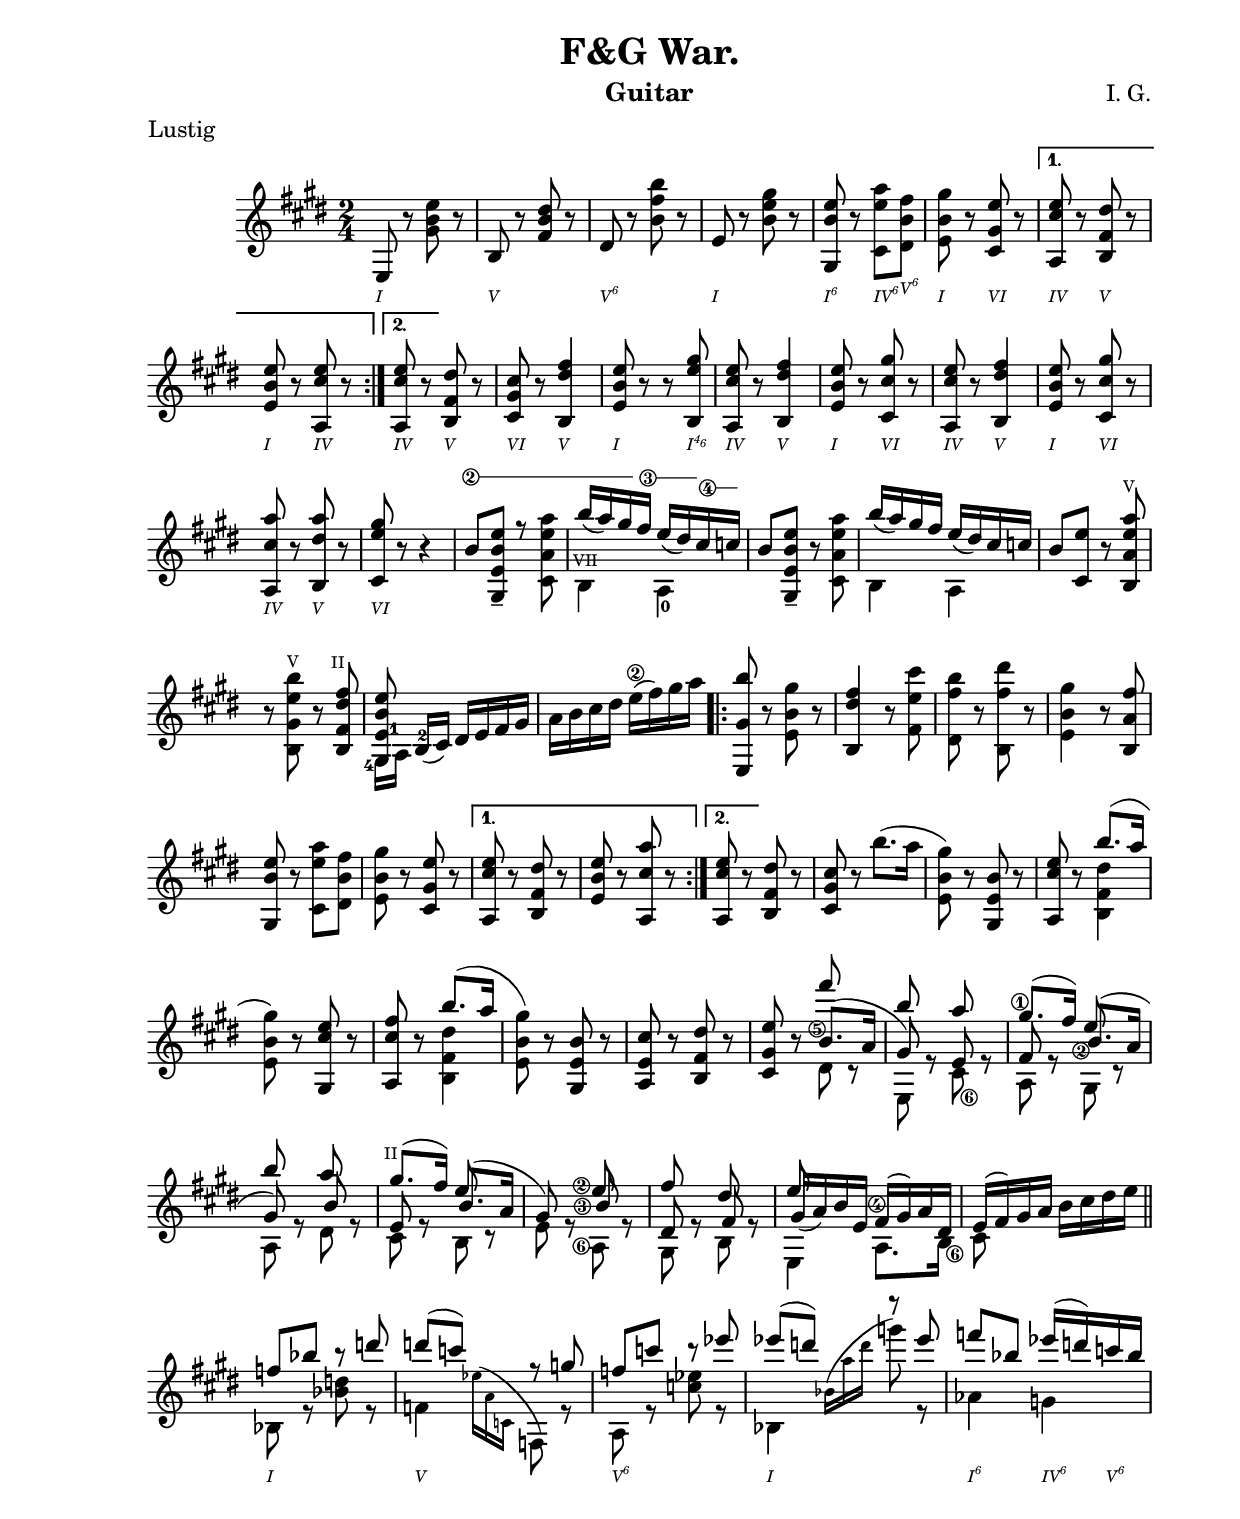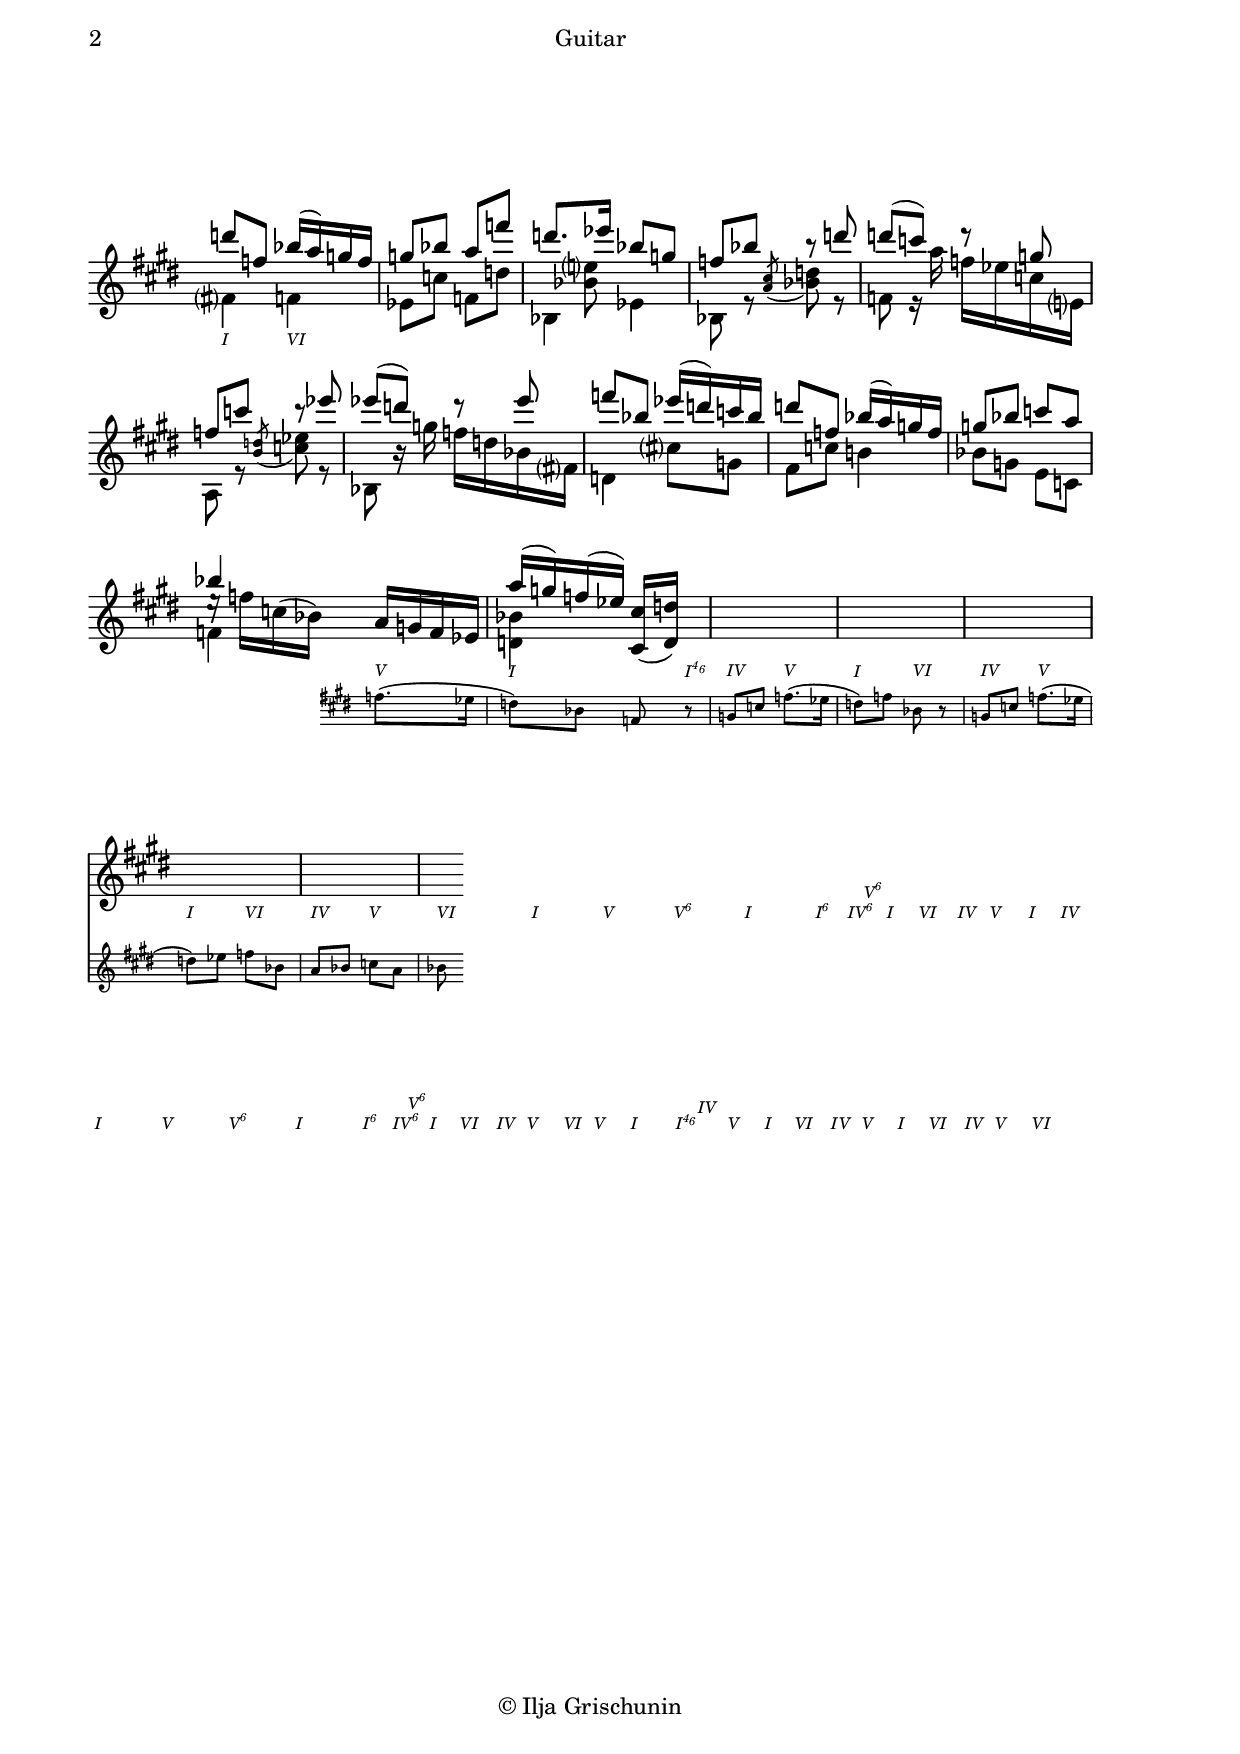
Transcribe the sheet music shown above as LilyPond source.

\version "2.19.15"

\language "deutsch"

\header {
  title = "F&G War."
  instrument = "Guitar"
  meter = "Lustig"
  composer = "I. G."
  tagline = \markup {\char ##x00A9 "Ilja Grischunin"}
}

\paper {
  #(set-paper-size "a4")
  top-system-spacing.basic-distance = #25
  top-markup-spacing.basic-distance = #8
  markup-system-spacing.basic-distance = #8
  system-system-spacing.basic-distance = #16
  last-bottom-spacing.basic-distance = #25
  two-sided = ##t
  inner-margin = 25
  outer-margin = 15
}

\layout {
  \context {
    \Score
    \remove "Bar_number_engraver"
  }
}

\version "2.19.15"

\language "deutsch"

stringNumberSpanner =
#(define-music-function (parser location StringNumber) (string?)
   #{
     \override TextSpanner.style = #'solid
     \override TextSpanner.font-size = #-5
     \override TextSpanner.bound-details.left.stencil-align-dir-y = #CENTER
     \override TextSpanner.bound-details.left.text = \markup { \circle \number #StringNumber }
   #})

FO = #(define-music-function (parser location offsetX offsetY)(number? number?)
        #{
          \once \override Voice.Fingering.extra-offset = #(cons offsetX offsetY)
        #})

guitarMusic = \relative {
  \clef treble
  \key e \major
  \time 2/4
  %\override Staff.TimeSignature #'stencil = ##f
  \override Fingering #'staff-padding = #'()
  \override Score.VoltaBracketSpanner.Y-offset = 7
  \repeat volta 2 {
    e8 r <gis' h e> r h, r <fis' h dis> r
    dis r <h' fis' h> r e, r <h' e gis> r
    <gis, h' e> r <cis e' a> <dis h' fis'> <e h' gis'> r <cis gis' e'> r
  }
  \alternative {
    {
      <a cis' e> r
      \set Score.repeatCommands = #'((volta #f))
      <h fis' dis'> r <e h' e> r <a, cis' e> r
    }
    {
      <a cis' e> r
    }
  }
  <h fis' dis'> r <cis gis' cis> r <h dis' fis>4
  <e h' e>8 r r <h e' gis> <a cis' e> r <h dis' fis>4
  <e h' e>8 r <cis cis' gis'> r <a cis' e> r <h dis' fis>4
  <e h' e>8 r <cis cis' gis'> r <a cis' a'> r <h dis' a'> r
  <cis e' gis> r r4
  <<
    {
      \stringNumberSpanner "2"
      \textSpannerUp
      \once\override TextSpanner.extra-offset = #'(0 . -0.5)
      \once\override TextSpanner #'(bound-details right padding) = #2
      h'8\startTextSpan <gis, e' h' e>_- r s
      h''16_( a) gis
      \stringNumberSpanner "3"
      \once\override TextSpanner.extra-offset = #'(0.5 . 0)
      \once\override TextSpanner #'(bound-details right padding) = #2
      fis\stopTextSpan\startTextSpan e_( dis)
      \stringNumberSpanner "4"
      \once\override TextSpanner.extra-offset = #'(0.5 . 0.5)
      cis\stopTextSpan\startTextSpan c\stopTextSpan
    }
    \\
    {
      s4.					   <cis, a' e' a>8
      \override TextScript.extra-offset = #'(-0.5 . 6)
      h4-\markup{\teeny VII} \FO #'0.2 #'0.2 a-0
    }
  >>
  h'8 <gis, e' h' e>-- r <cis a' e' a>
  <<
    {
      h''16_( a) gis fis e_( dis) cis c
    }
    \\
    {
      h,4                      a
    }
  >>
  h'8 <cis, e'> r <h a' e' a>^\markup{\teeny V}
  r <h gis' e' h'>^\markup{\teeny V}
  \override TextScript.extra-offset = #'(-0.5 . -1)
  r <h fis' dis' fis>^\markup{\teeny II}
  <<
    {
      \FO #'1.2 #'-4.5 <gis e'-1 h' e>8
    }
    \\
    {
      \FO #'-1.2 #'3.5 gis16[-4 a]
    }
  >>
  \FO #'0 #'-3.2 h16(-2 cis) dis e fis gis a h cis dis e(\2 fis) gis a
  \repeat volta 2 {
    <e,, gis' h'>8 r <e' h' gis'> r <h dis' fis>4 r8 <fis' e' cis'>
    <dis fis' h> r <h fis'' dis'> r <e h' gis'>4 r8 <h a' fis'>
    <gis h' e> r <cis e' a> <dis h' fis'> <e h' gis'> r <cis gis' e'> r
  }
  \alternative{
    {
      <a cis' e> r
      \set Score.repeatCommands = #'((volta #f))
      <h fis' dis'> r <e h' e> r <a, cis' a'> r
    }
    {
      <a cis' e> r
    }
  }
  <h fis' dis'> r <cis gis' cis> r h''8.( a16
  <e, h' gis'>8) r <gis, e' h'> r <a cis' e> r
  <<
    {
      \once\override Slur.positions = #'(0 . 1)
      \shape #'((0 . 0) (0.8 . 0.5) (0 . 0) (0 . 0)) Slur
      h''8.( a16 \stemDown <e, h' gis'>8)
    }
    \\
    {
      <h fis' dis'>4 s8
    }
  >>
  r8 <gis cis' e> r <a cis' fis> r
  <<
    {
      \once\override Slur.positions = #'(0 . 1)
      \shape #'((0 . 0) (0.8 . 0.5) (0 . 0) (0 . 0)) Slur
      h''8.( a16 \stemDown <e, h' gis'>8)
    }
    \\
    {
      <h fis' dis'>4 s8
    }
  >>
  r8 <gis e' h'> r <a e' cis'> r <h fis' dis'> r
  <cis gis' e'> r
  <<
    {
      \once\override Slur.positions = #'(0 . 1)
      \once\override StringNumber.extra-offset = #'(-0.8 . -3.5)
      h'8.(\5 a16 gis8) s e s fis s
      \once\override Slur.positions = #'(0 . 1)
      \once \override NoteColumn.force-hshift = #.3
      \once\override Beam.positions = #'(3.5 . 3)
      \once\override StringNumber.extra-offset = #'(-1.3 . -6)
      h8.(\2 a16 gis8) s
      \once \override NoteColumn.force-hshift = #.3
      h s e, s
      \once\override Slur.positions = #'(0 . 1)
      \once \override NoteColumn.force-hshift = #.3
      \once\override Beam.positions = #'(3.5 . 3)
      h'8.( a16 gis8) s
      \once \override NoteColumn.force-hshift = #.3
      \set stringNumberOrientations = #'(left)
      h\3 s dis, s
      \override NoteColumn.force-hshift = #.3
      fis s
      \once\override Beam.positions = #'(3 . 2.7)
      gis16_(
      \revert NoteColumn.force-hshift
      a) h e,
    }
    \\
    {
      \voiceOne
      fis''8 s h, s a s
      \once\override StringNumber.extra-offset = #'(-0.6 . -3)
      gis8.(\1 fis16)
      e8 s h' s a s
      \override TextScript.extra-offset = #'(-0.5 . -2)
      gis8.(^\markup{\teeny II} fis16)
      e8 s s4
      \set stringNumberOrientations = #'(left)
      \once\override StringNumber.extra-offset = #'(0.3 . 0.5)
      e8\2 s fis s dis s e
    }
    \\
    {
      \voiceTwo
      dis,8 r e, r
      \once\override StringNumber.extra-offset = #'(1 . 2)
      cis'_\6 r a r gis r a r dis r cis r h r e r
      \once\override StringNumber.extra-offset = #'(-1.7 . 4.5)
      a,_\6 r gis r h r
      e,4
    }
  >>
  <<
    {
      \unset stringNumberOrientations
      \once\override StringNumber.extra-offset = #'(-0.5 . -3.5)
      fis'16(\4 gis) a dis, e( fis) gis a
    }
    \\
    {
      a,8.
      \once\override StringNumber.extra-offset = #'(1 . 3.5)
      h16_\6 cis8 s
    }
  >>
  h'16 cis dis e
  \bar "||"
  \break
  <<
    {
      f8 b r d d( c) r g f c' r es es( d) r es
      f b, es16( d) c b d8 f, b16( a) g f
      g8 b a f'
    }
    \\
    {
      b,,,8 r <b' d> r f4
      \once\override Slur.direction = #UP
      \once\override Slur.positions = #'(1 . -4)
      \acciaccatura {es'16[ a, c,]} f,8 r
      a r <c' es> r b,4
      \once\override Slur.direction = #UP
      \acciaccatura {b'16[ a' d]} g8 r
      as,,4 g fis? f es8 c' f, d'
    }
  >>
  <<
    {
      d'8. es16
    }
    \\
    {
      s8 <b, e?>
    }
    \\
    {
      \voiceTwo
      b,4
    }
  >>
  <<
    {
      b''8 g
    }
    \\
    {
      es,4
    }
  >>
  <<
    {
      f'8 b r d d( c) r g f c' r es es( d) r es
      f b, es16( d) c b d8 f, b16( a) g f
      g8 b c a
    }
    \\
    {
      b,,8 r \stemUp \acciaccatura <a' cis> \stemDown <b d> r f8 r16 a'
      f es c e,? a,8 r \stemUp \acciaccatura <h' d> \stemDown <c es> r
      b,8 b'16\rest g'
      f d b fis? d4 cis'?8 g fis c' h!4 b8 g e c
    }
  >>
  <<
    {
      b''4
    }
    \\
    {
      e,16\rest f c\glissando^( b)
    }
    \\
    {
      \voiceTwo
      f4
    }
  >>
  <<
    {
      a16 g f es
      <<
        {
          a'( g) f( es)
        }
        \\
        {
          <d, b'>4
        }
      >>
      <cis cis'>16( <d d'>)
    }
    \new Staff \with {
      \remove "Time_signature_engraver"
      alignAboveContext = #"main"
      \magnifyStaff #2/3
      firstClef = ##f
    }
    {
      \key e \major
      f'8.( es16 d8) b f r g c f8.( es16 d8) f b, r
      g c f8.( es16 d8) es f b, a b c a b
    }
  >>
}

\version "2.19.15"

hSheet = {
  \override TextScript.font-size = -3
  s2^"I" s^"V" s^\markup{\concat{V \super 6}} s^"I"
  s4^\markup{\concat{I \super 6}} 
  s8^\markup{\concat{IV \super 6}} s8^\markup{\concat{V \super 6}}
  s4^"I" s^"VI" 
  %%%%%%%%%%%%%%%%%% 1 VOLTA %%%%%%%%%%%%%%%%%%%%%
  s^"IV" s^"V" s^"I" s^"IV"
  %%%%%%%%%%%%%%%%%% 2 VOLTA %%%%%%%%%%%%%%%%%%%%%
  s^"IV" s^"V" s^"VI" 
  %%%%%%%%%%%%%%%%%%         %%%%%%%%%%%%%%%%%%%%%
  s^"V" s4.^"I" s8^\markup{\concat{I \super \concat{{4 \normal-size-sub 6}}}}
  s4^"IV" s^"V" s^"I" s^"VI" s^"IV" s^"V" s^"I" s^"VI" s^"IV" s^"V" s2^"VI"
  s2*33
  %%%%%%%%%%%%%%%%%%%%%%%%%%%%%%%%%%%%%%%%%%%%%%%%%%%%%%%%%%%%%%%%%%%%%%%%%%%
  s2^"I" s^"V" s^\markup{\concat{V \super 6}} s^"I"
  s4^\markup{\concat{I \super 6}} 
  s8^\markup{\concat{IV \super 6}} s8^\markup{\concat{V \super 6}}
  s4^"I" s^"VI" 
  %%%%%%%%%%%%%%%%%% 1 VOLTA %%%%%%%%%%%%%%%%%%%%%
  %s^"IV" s^"V" s^"I" s^"IV"
  %%%%%%%%%%%%%%%%%% 2 VOLTA %%%%%%%%%%%%%%%%%%%%%
  %s^"IV" s^"V" s^"VI" 
  %%%%%%%%%%%%%%%%%%         %%%%%%%%%%%%%%%%%%%%%
  s2*9 s4
  s^"V" s4.^"I" s8^\markup{\concat{I \super \concat{{4 \normal-size-sub 6}}}}
  s4^"IV" s^"V" s^"I" s^"VI" s^"IV" s^"V" s^"I" s^"VI" s^"IV" s^"V" s2^"VI"
  %%%%%%%%%%%%%%%%%%%  TEMA  %%%%%%%%%%%%%%%%%%%%%
  s2^"I" s^"V" s^\markup{\concat{V \super 6}} s^"I"
  s4^\markup{\concat{I \super 6}} 
  s8^\markup{\concat{IV \super 6}} s8^\markup{\concat{V \super 6}}
  s4^"I" s^"VI" s^"IV" s^"V" s^"I" s^"IV"
  s2^"I" s^"V" s^\markup{\concat{V \super 6}} s^"I"
  s4^\markup{\concat{I \super 6}} 
  s8^\markup{\concat{IV \super 6}} s8^\markup{\concat{V \super 6}}
  s4^"I" s^"VI" s^"IV" s^"V" s^"VI"
  s^"V" s4.^"I" s8^\markup{\concat{I \super \concat{{4 \normal-size-sub 6}}}}
  s4^"IV" s^"V" s^"I" s^"VI" s^"IV" s^"V" s^"I" s^"VI" s^"IV" s^"V" s2^"VI"
}


\score {
  <<
    \new Staff \guitarMusic
    \new Dynamics \hSheet
  >>
}
